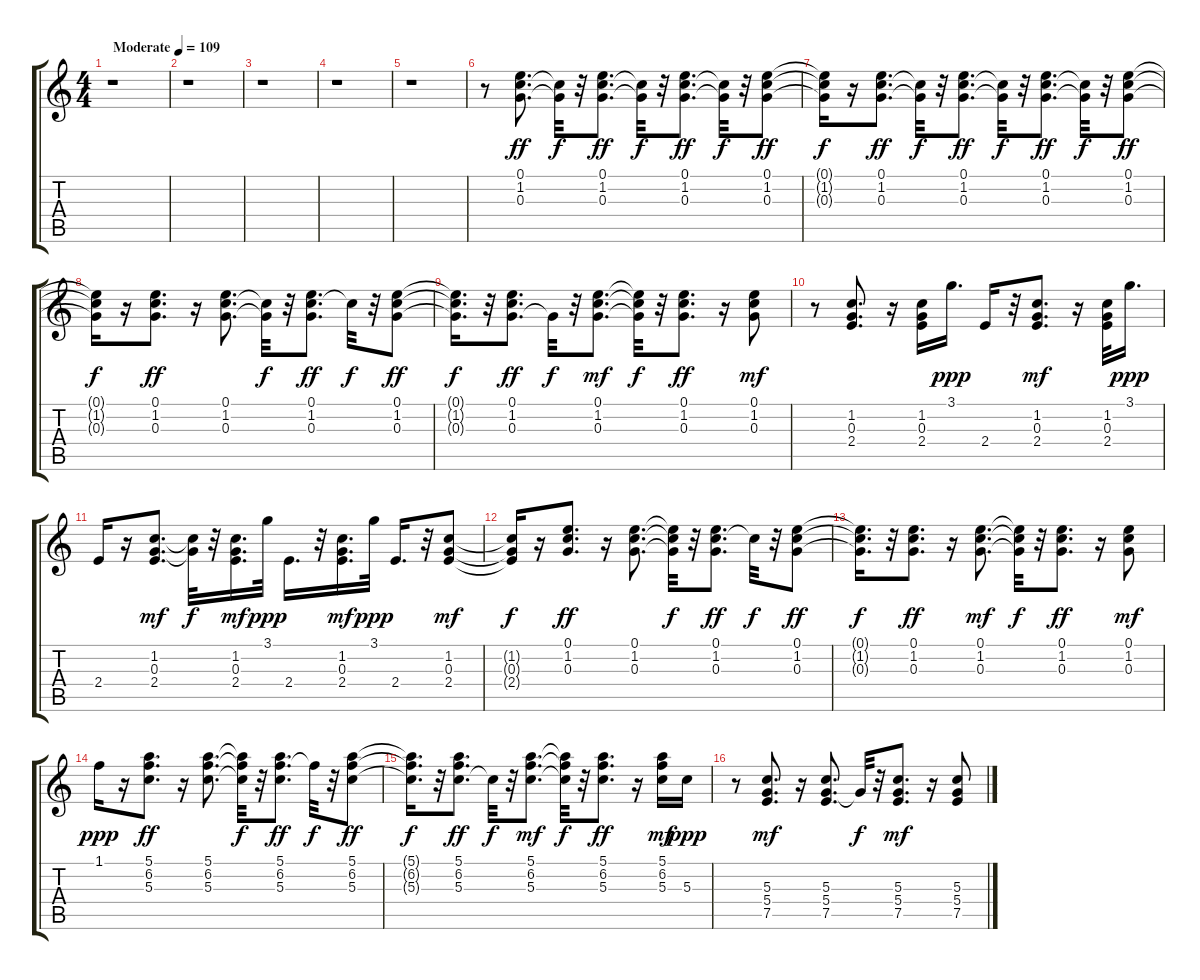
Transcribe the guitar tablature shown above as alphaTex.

\track "" {instrument acousticguitarnylon}
\staff {score tabs}
\tuning (E4 B3 G3 D3 A2 E2) {hide}
\ts (4 4)
\tempo (109 "Moderate")
\clef g2
\ks c
r.1{dy ff instrument acousticguitarnylon} |
r.1 |
r.1 |
r.1 |
r.1 |
r.8 (0.1 1.2 0.3).8{d} (1.2{t} 0.3{t}).32{dy f} r.32 (0.1 1.2 0.3).8{d dy ff} (1.2{t} 0.3{t}).32{dy f} r.32 (0.1 1.2 0.3).8{d dy ff} (1.2{t} 0.3{t}).32{dy f} r.32 (0.1 1.2 0.3).8{dy ff} |
(0.1{t} 1.2{t} 0.3{t}).16{dy f} r.16 (0.1 1.2 0.3).8{d dy ff} (1.2{t} 0.3{t}).32{dy f} r.32 (0.1 1.2 0.3).8{d dy ff} (1.2{t} 0.3{t}).32{dy f} r.32 (0.1 1.2 0.3).8{d dy ff} (1.2{t} 0.3{t}).32{dy f} r.32 (0.1 1.2 0.3).8{dy ff} |
(0.1{t} 1.2{t} 0.3{t}).16{dy f} r.16 (0.1 1.2 0.3).8{d dy ff} r.16 (0.1 1.2 0.3).8{d} (1.2{t} 0.3{t}).32{dy f} r.32 (0.1 1.2 0.3).8{d dy ff} 1.2{t}.32{dy f} r.32 (0.1 1.2 0.3).8{dy ff} |
(0.1{t} 1.2{t} 0.3{t}).16{d dy f} r.32 (0.1 1.2 0.3).8{d dy ff} 0.3{t}.32{dy f} r.32 (0.1 1.2 0.3).8{d dy mf} (0.1{t} 1.2{t} 0.3{t}).32{dy f} r.32 (0.1 1.2 0.3).8{d dy ff} r.16 (0.1 1.2 0.3).8{dy mf} |
r.8 (1.2 0.3 2.4).8{d} r.16 (1.2 0.3 2.4).16 3.1.16{d dy ppp} 2.4.16 r.32 (1.2 0.3 2.4).8{d dy mf} r.16 (1.2 0.3 2.4).32 3.1.16{d dy ppp} |
2.4.16 r.16 (1.2 0.3 2.4).8{d dy mf} (1.2{t} 0.3{t}).32{dy f} r.32 (1.2 0.3 2.4).16{d dy mf} 3.1.32{dy ppp} 2.4.16{d} r.32 (1.2 0.3 2.4).16{d dy mf} 3.1.32{dy ppp} 2.4.16{d} r.32 (1.2 0.3 2.4).8{dy mf} |
(1.2{t} 0.3{t} 2.4{t}).16{dy f} r.16 (0.1 1.2 0.3).8{d dy ff} r.16 (0.1 1.2 0.3).8{d} (0.1{t} 1.2{t} 0.3{t}).32{dy f} r.32 (0.1 1.2 0.3).8{d dy ff} 1.2{t}.32{dy f} r.32 (0.1 1.2 0.3).8{dy ff} |
(0.1{t} 1.2{t} 0.3{t}).16{d dy f} r.32 (0.1 1.2 0.3).8{d dy ff} r.16 (0.1 1.2 0.3).8{d dy mf} (0.1{t} 1.2{t} 0.3{t}).32{dy f} r.32 (0.1 1.2 0.3).8{d dy ff} r.16 (0.1 1.2 0.3).8{dy mf} |
1.1.16{dy ppp} r.16 (5.1 6.2 5.3).8{d dy ff} r.16 (5.1 6.2 5.3).8{d} (5.1{t} 6.2{t} 5.3{t}).32{dy f} r.32 (5.1 6.2 5.3).8{d dy ff} 6.2{t}.32{dy f} r.32 (5.1 6.2 5.3).8{dy ff} |
(5.1{t} 6.2{t} 5.3{t}).16{d dy f} r.32 (5.1 6.2 5.3).8{d dy ff} 5.3{t}.32{dy f} r.32 (5.1 6.2 5.3).8{d dy mf} (5.1{t} 6.2{t} 5.3{t}).32{dy f} r.32 (5.1 6.2 5.3).8{d dy ff} r.16 (5.1 6.2 5.3).16{dy mf} 5.3.16{dy ppp} |
r.8 (5.3 5.4 7.5).8{d dy mf} r.16 (5.3 5.4 7.5).8{d} 5.4{t}.32{dy f} r.32 (5.3 5.4 7.5).8{d dy mf} r.16 (5.3 5.4 7.5).8
